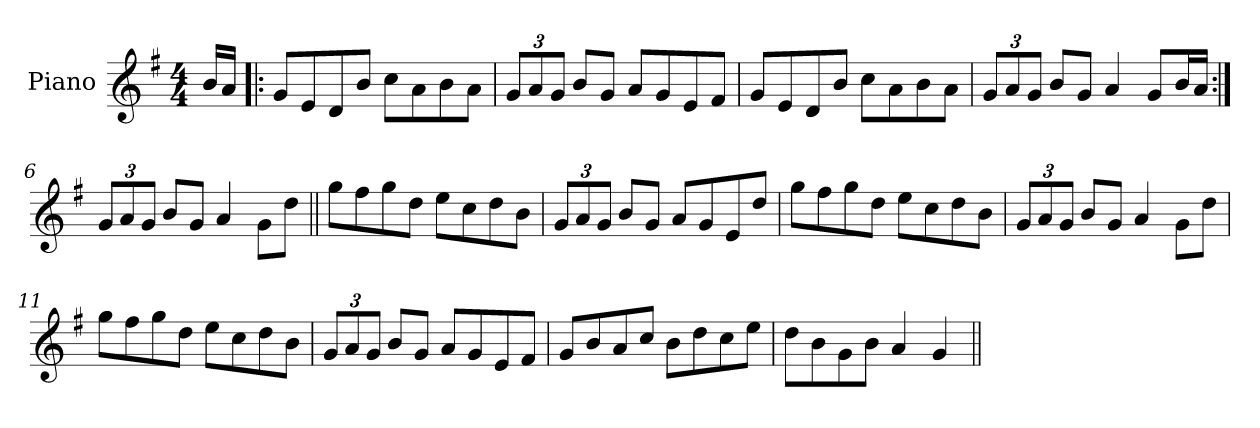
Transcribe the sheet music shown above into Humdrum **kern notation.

**kern
*part1
*staff1
*I"Piano
*I'Pno
*clefG2
*k[f#]
*G:
*M4/4
=1
16b/LL
16a/JJ
=2!|:
8g/L
8e/
8d/
8b/J
8cc\L
8a\
8b\
8a\J
=3
*Xbrackettup
12g/L
12a/
12g/J
8b/L
8g/J
8a/L
8g/
8e/
8f#/J
=4
8g/L
8e/
8d/
8b/J
8cc\L
8a\
8b\
8a\J
=5
12g/L
12a/
12g/J
8b/L
8g/J
4a/
8g/L
16b/L
16a/JJ
=6:|!
12g/L
12a/
12g/J
8b/L
8g/J
4a/
8g\L
8dd\J
!!LO:LB:g=z
=7||
8gg\L
8ff#\
8gg\
8dd\J
8ee\L
8cc\
8dd\
8b\J
=8
12g/L
12a/
12g/J
8b/L
8g/J
8a/L
8g/
8e/
8dd/J
=9
8gg\L
8ff#\
8gg\
8dd\J
8ee\L
8cc\
8dd\
8b\J
=10
12g/L
12a/
12g/J
8b/L
8g/J
4a/
8g\L
8dd\J
=11
8gg\L
8ff#\
8gg\
8dd\J
8ee\L
8cc\
8dd\
8b\J
!!LO:LB:g=z
=12
12g/L
12a/
12g/J
8b/L
8g/J
8a/L
8g/
8e/
8f#/J
=13
8g/L
8b/
8a/
8cc/J
8b\L
8dd\
8cc\
8ee\J
=14
8dd\L
8b\
8g\
8b\J
4a/
4g/
=||
*-
